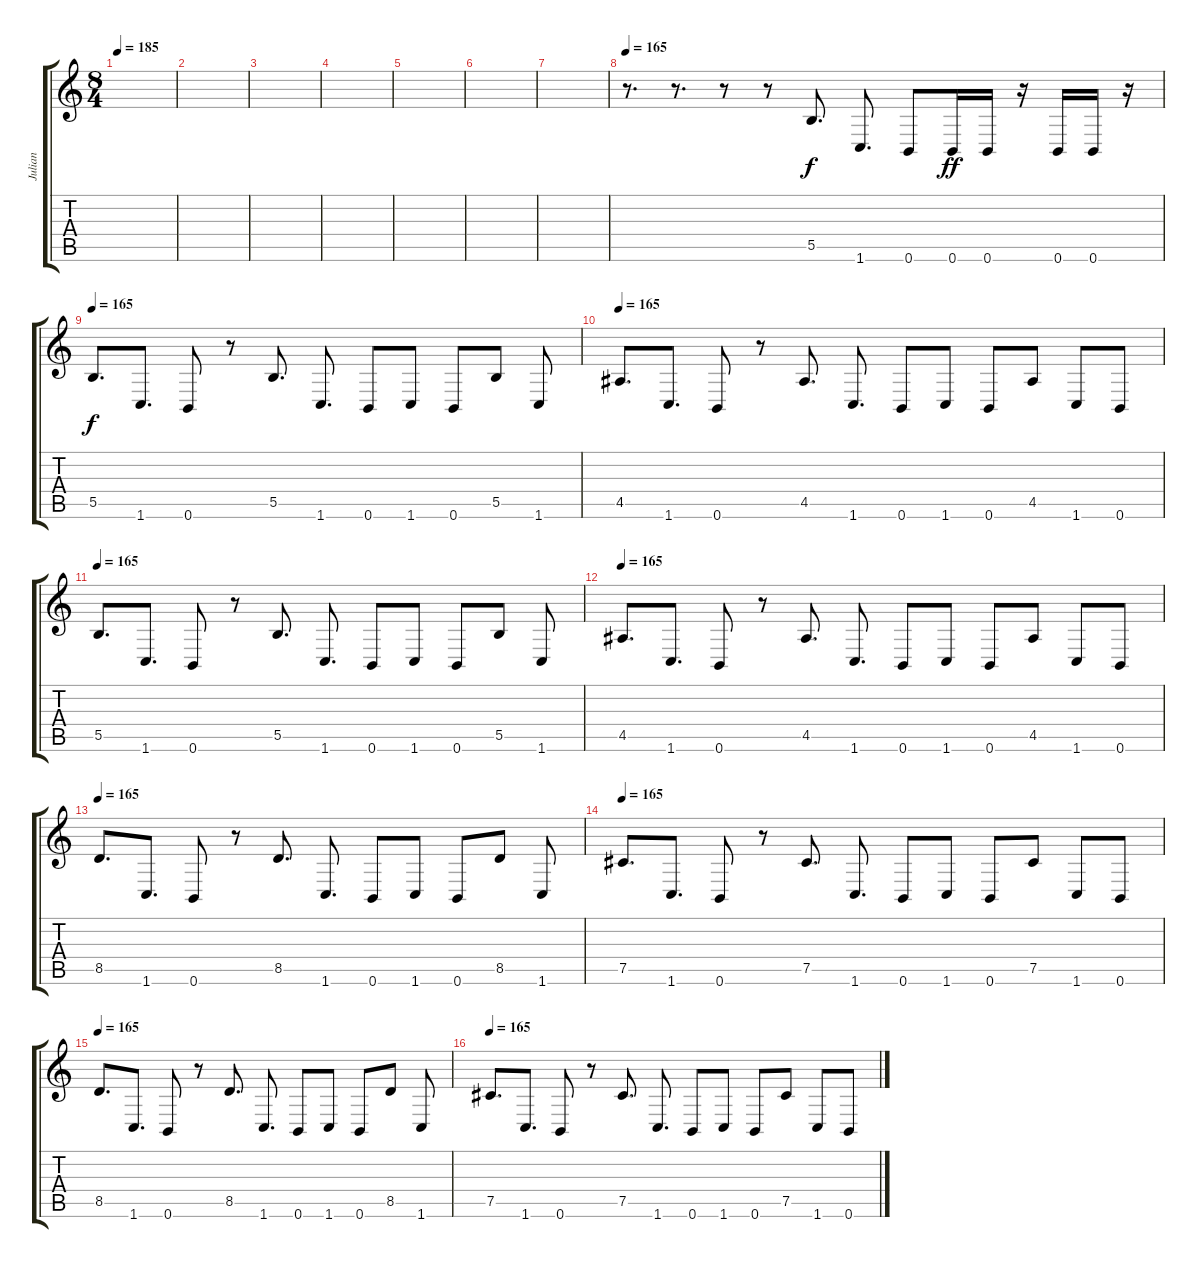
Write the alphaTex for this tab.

\track ("Julian" "Julian") {instrument overdrivenguitar}
\staff {score tabs}
\tuning (Db4 Ab3 E3 B2 Gb2 B1) {hide}
\ts (8 4)
\tempo 185
\clef g2
\ks c
|
|
|
|
|
|
|
\tempo 165
r.8{d} r.8{d} r.8 r.8 5.5.8{d} 1.6.8{d} 0.6.8 0.6.16{dy ff} 0.6.16 r.16 0.6.16 0.6.16 r.16 |
\tempo 165
5.5.8{d dy f} 1.6.8{d} 0.6.8 r.8 5.5.8{d} 1.6.8{d} 0.6.8 1.6.8 0.6.8 5.5.8 1.6.8 |
\tempo 165
4.5.8{d} 1.6.8{d} 0.6.8 r.8 4.5.8{d} 1.6.8{d} 0.6.8 1.6.8 0.6.8 4.5.8 1.6.8 0.6.8 |
\tempo 165
5.5.8{d} 1.6.8{d} 0.6.8 r.8 5.5.8{d} 1.6.8{d} 0.6.8 1.6.8 0.6.8 5.5.8 1.6.8 |
\tempo 165
4.5.8{d} 1.6.8{d} 0.6.8 r.8 4.5.8{d} 1.6.8{d} 0.6.8 1.6.8 0.6.8 4.5.8 1.6.8 0.6.8 |
\tempo 165
8.5.8{d} 1.6.8{d} 0.6.8 r.8 8.5.8{d} 1.6.8{d} 0.6.8 1.6.8 0.6.8 8.5.8 1.6.8 |
\tempo 165
7.5.8{d} 1.6.8{d} 0.6.8 r.8 7.5.8{d} 1.6.8{d} 0.6.8 1.6.8 0.6.8 7.5.8 1.6.8 0.6.8 |
\tempo 165
8.5.8{d} 1.6.8{d} 0.6.8 r.8 8.5.8{d} 1.6.8{d} 0.6.8 1.6.8 0.6.8 8.5.8 1.6.8 |
\tempo 165
7.5.8{d} 1.6.8{d} 0.6.8 r.8 7.5.8{d} 1.6.8{d} 0.6.8 1.6.8 0.6.8 7.5.8 1.6.8 0.6.8
